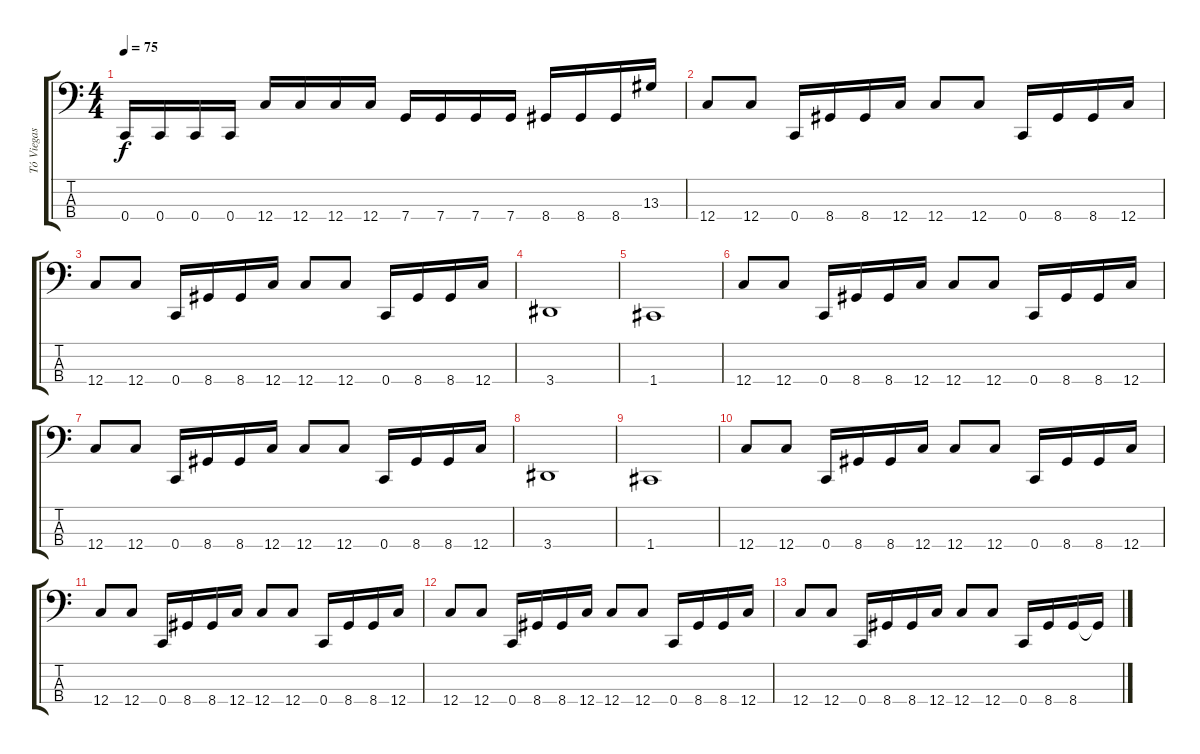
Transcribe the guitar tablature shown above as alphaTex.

\track ("Tó Viegas" "Tó Viegas") {instrument electricbasspick}
\staff {score tabs}
\tuning (F2 C2 G1 C1) {hide}
\ts (4 4)
\tempo 75
\clef f4
\ks c
0.4.16{dy f} 0.4.16 0.4.16 0.4.16 12.4.16 12.4.16 12.4.16 12.4.16 7.4.16 7.4.16 7.4.16 7.4.16 8.4.16 8.4.16 8.4.16 13.3.16 |
12.4.8 12.4.8 0.4.16 8.4.16 8.4.16 12.4.16 12.4.8 12.4.8 0.4.16 8.4.16 8.4.16 12.4.16 |
12.4.8 12.4.8 0.4.16 8.4.16 8.4.16 12.4.16 12.4.8 12.4.8 0.4.16 8.4.16 8.4.16 12.4.16 |
3.4.1 |
1.4.1 |
12.4.8 12.4.8 0.4.16 8.4.16 8.4.16 12.4.16 12.4.8 12.4.8 0.4.16 8.4.16 8.4.16 12.4.16 |
12.4.8 12.4.8 0.4.16 8.4.16 8.4.16 12.4.16 12.4.8 12.4.8 0.4.16 8.4.16 8.4.16 12.4.16 |
3.4.1 |
1.4.1 |
12.4.8 12.4.8 0.4.16 8.4.16 8.4.16 12.4.16 12.4.8 12.4.8 0.4.16 8.4.16 8.4.16 12.4.16 |
12.4.8 12.4.8 0.4.16 8.4.16 8.4.16 12.4.16 12.4.8 12.4.8 0.4.16 8.4.16 8.4.16 12.4.16 |
12.4.8 12.4.8 0.4.16 8.4.16 8.4.16 12.4.16 12.4.8 12.4.8 0.4.16 8.4.16 8.4.16 12.4.16 |
12.4.8 12.4.8 0.4.16 8.4.16 8.4.16 12.4.16 12.4.8 12.4.8 0.4.16 8.4.16 8.4.16 8.4{t}.16
